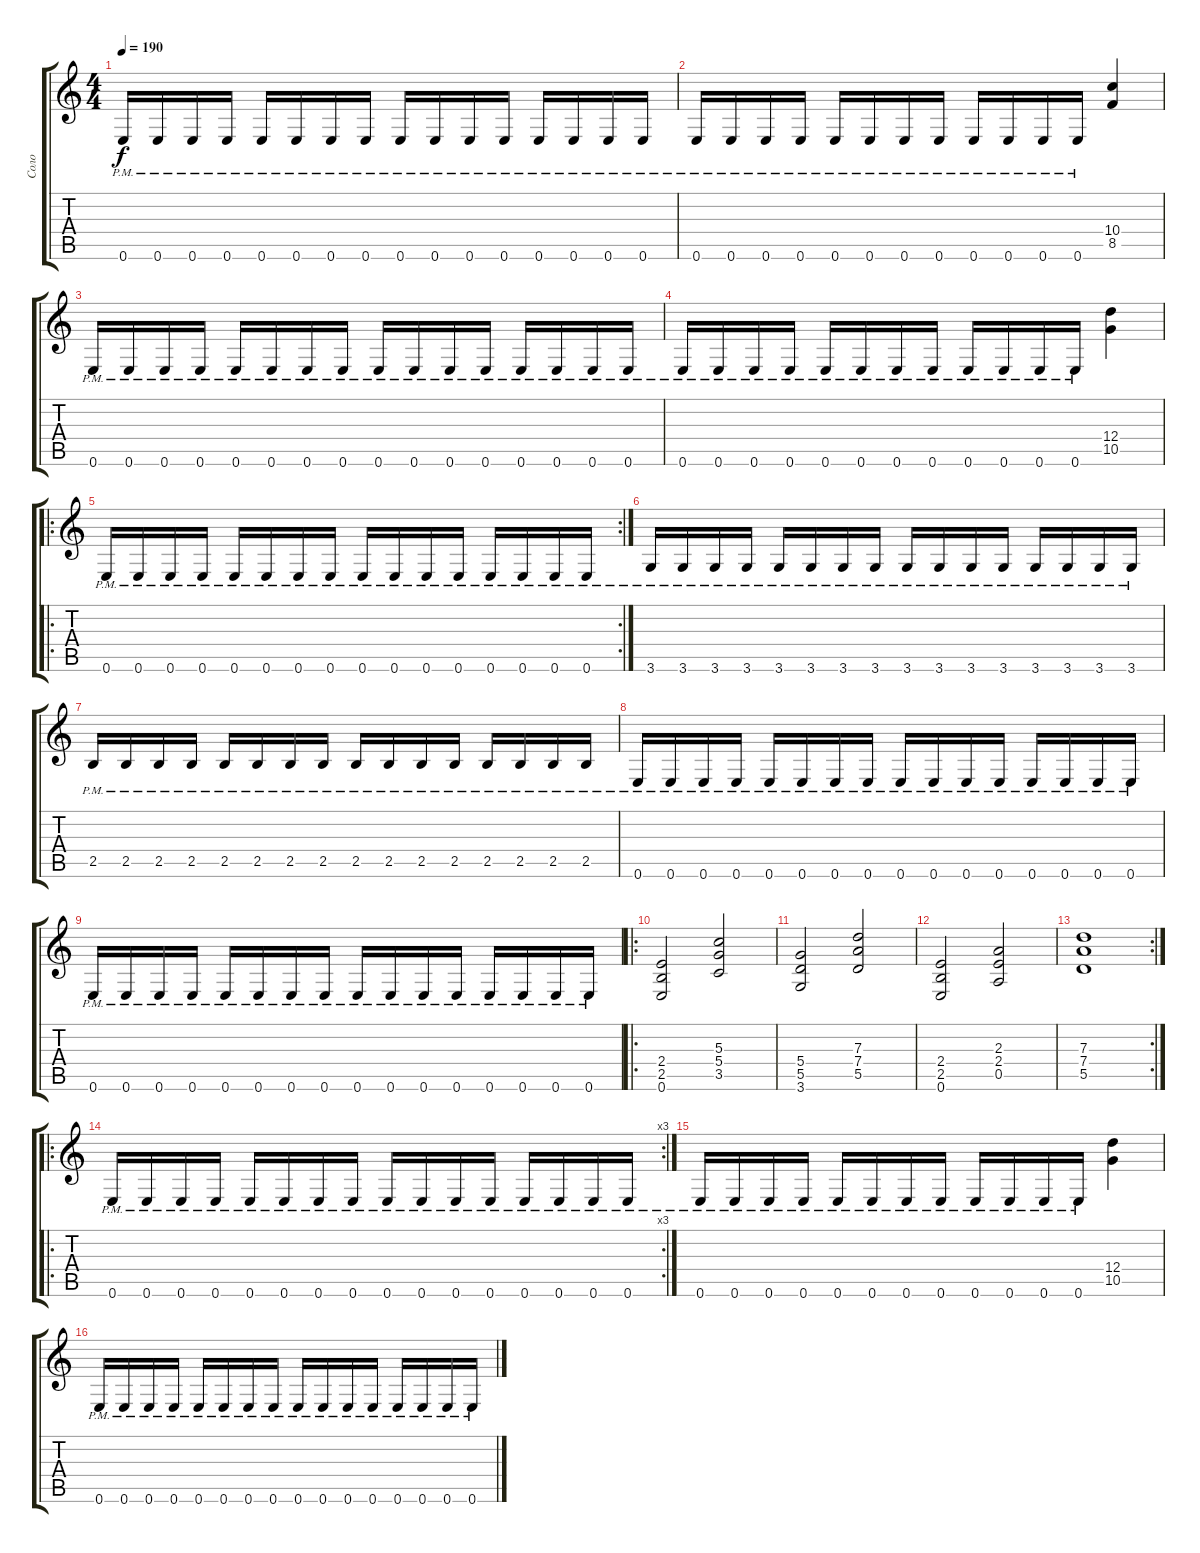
\track ("Соло" "Соло") {instrument distortionguitar}
\staff {score tabs}
\tuning (E4 B3 G3 D3 A2 E2) {hide}
\ts (4 4)
\tempo 190
\clef g2
\ks c
0.6{pm}.16{dy f} 0.6{pm}.16 0.6{pm}.16 0.6{pm}.16 0.6{pm}.16 0.6{pm}.16 0.6{pm}.16 0.6{pm}.16 0.6{pm}.16 0.6{pm}.16 0.6{pm}.16 0.6{pm}.16 0.6{pm}.16 0.6{pm}.16 0.6{pm}.16 0.6{pm}.16 |
0.6{pm}.16 0.6{pm}.16 0.6{pm}.16 0.6{pm}.16 0.6{pm}.16 0.6{pm}.16 0.6{pm}.16 0.6{pm}.16 0.6{pm}.16 0.6{pm}.16 0.6{pm}.16 0.6{pm}.16 (10.4 8.5).4 |
0.6{pm}.16 0.6{pm}.16 0.6{pm}.16 0.6{pm}.16 0.6{pm}.16 0.6{pm}.16 0.6{pm}.16 0.6{pm}.16 0.6{pm}.16 0.6{pm}.16 0.6{pm}.16 0.6{pm}.16 0.6{pm}.16 0.6{pm}.16 0.6{pm}.16 0.6{pm}.16 |
0.6{pm}.16 0.6{pm}.16 0.6{pm}.16 0.6{pm}.16 0.6{pm}.16 0.6{pm}.16 0.6{pm}.16 0.6{pm}.16 0.6{pm}.16 0.6{pm}.16 0.6{pm}.16 0.6{pm}.16 (12.4 10.5).4 |
\ro
\rc 2
0.6{pm}.16 0.6{pm}.16 0.6{pm}.16 0.6{pm}.16 0.6{pm}.16 0.6{pm}.16 0.6{pm}.16 0.6{pm}.16 0.6{pm}.16 0.6{pm}.16 0.6{pm}.16 0.6{pm}.16 0.6{pm}.16 0.6{pm}.16 0.6{pm}.16 0.6{pm}.16 |
3.6{pm}.16 3.6{pm}.16 3.6{pm}.16 3.6{pm}.16 3.6{pm}.16 3.6{pm}.16 3.6{pm}.16 3.6{pm}.16 3.6{pm}.16 3.6{pm}.16 3.6{pm}.16 3.6{pm}.16 3.6{pm}.16 3.6{pm}.16 3.6{pm}.16 3.6{pm}.16 |
2.5{pm}.16 2.5{pm}.16 2.5{pm}.16 2.5{pm}.16 2.5{pm}.16 2.5{pm}.16 2.5{pm}.16 2.5{pm}.16 2.5{pm}.16 2.5{pm}.16 2.5{pm}.16 2.5{pm}.16 2.5{pm}.16 2.5{pm}.16 2.5{pm}.16 2.5{pm}.16 |
0.6{pm}.16 0.6{pm}.16 0.6{pm}.16 0.6{pm}.16 0.6{pm}.16 0.6{pm}.16 0.6{pm}.16 0.6{pm}.16 0.6{pm}.16 0.6{pm}.16 0.6{pm}.16 0.6{pm}.16 0.6{pm}.16 0.6{pm}.16 0.6{pm}.16 0.6{pm}.16 |
0.6{pm}.16 0.6{pm}.16 0.6{pm}.16 0.6{pm}.16 0.6{pm}.16 0.6{pm}.16 0.6{pm}.16 0.6{pm}.16 0.6{pm}.16 0.6{pm}.16 0.6{pm}.16 0.6{pm}.16 0.6{pm}.16 0.6{pm}.16 0.6{pm}.16 0.6{pm}.16 |
\ro
(2.4 2.5 0.6).2 (5.3 5.4 3.5).2 |
(5.4 5.5 3.6).2 (7.3 7.4 5.5).2 |
(2.4 2.5 0.6).2 (2.3 2.4 0.5).2 |
\rc 2
(7.3 7.4 5.5).1 |
\ro
\rc 3
0.6{pm}.16 0.6{pm}.16 0.6{pm}.16 0.6{pm}.16 0.6{pm}.16 0.6{pm}.16 0.6{pm}.16 0.6{pm}.16 0.6{pm}.16 0.6{pm}.16 0.6{pm}.16 0.6{pm}.16 0.6{pm}.16 0.6{pm}.16 0.6{pm}.16 0.6{pm}.16 |
0.6{pm}.16 0.6{pm}.16 0.6{pm}.16 0.6{pm}.16 0.6{pm}.16 0.6{pm}.16 0.6{pm}.16 0.6{pm}.16 0.6{pm}.16 0.6{pm}.16 0.6{pm}.16 0.6{pm}.16 (12.4 10.5).4 |
0.6{pm}.16 0.6{pm}.16 0.6{pm}.16 0.6{pm}.16 0.6{pm}.16 0.6{pm}.16 0.6{pm}.16 0.6{pm}.16 0.6{pm}.16 0.6{pm}.16 0.6{pm}.16 0.6{pm}.16 0.6{pm}.16 0.6{pm}.16 0.6{pm}.16 0.6{pm}.16
